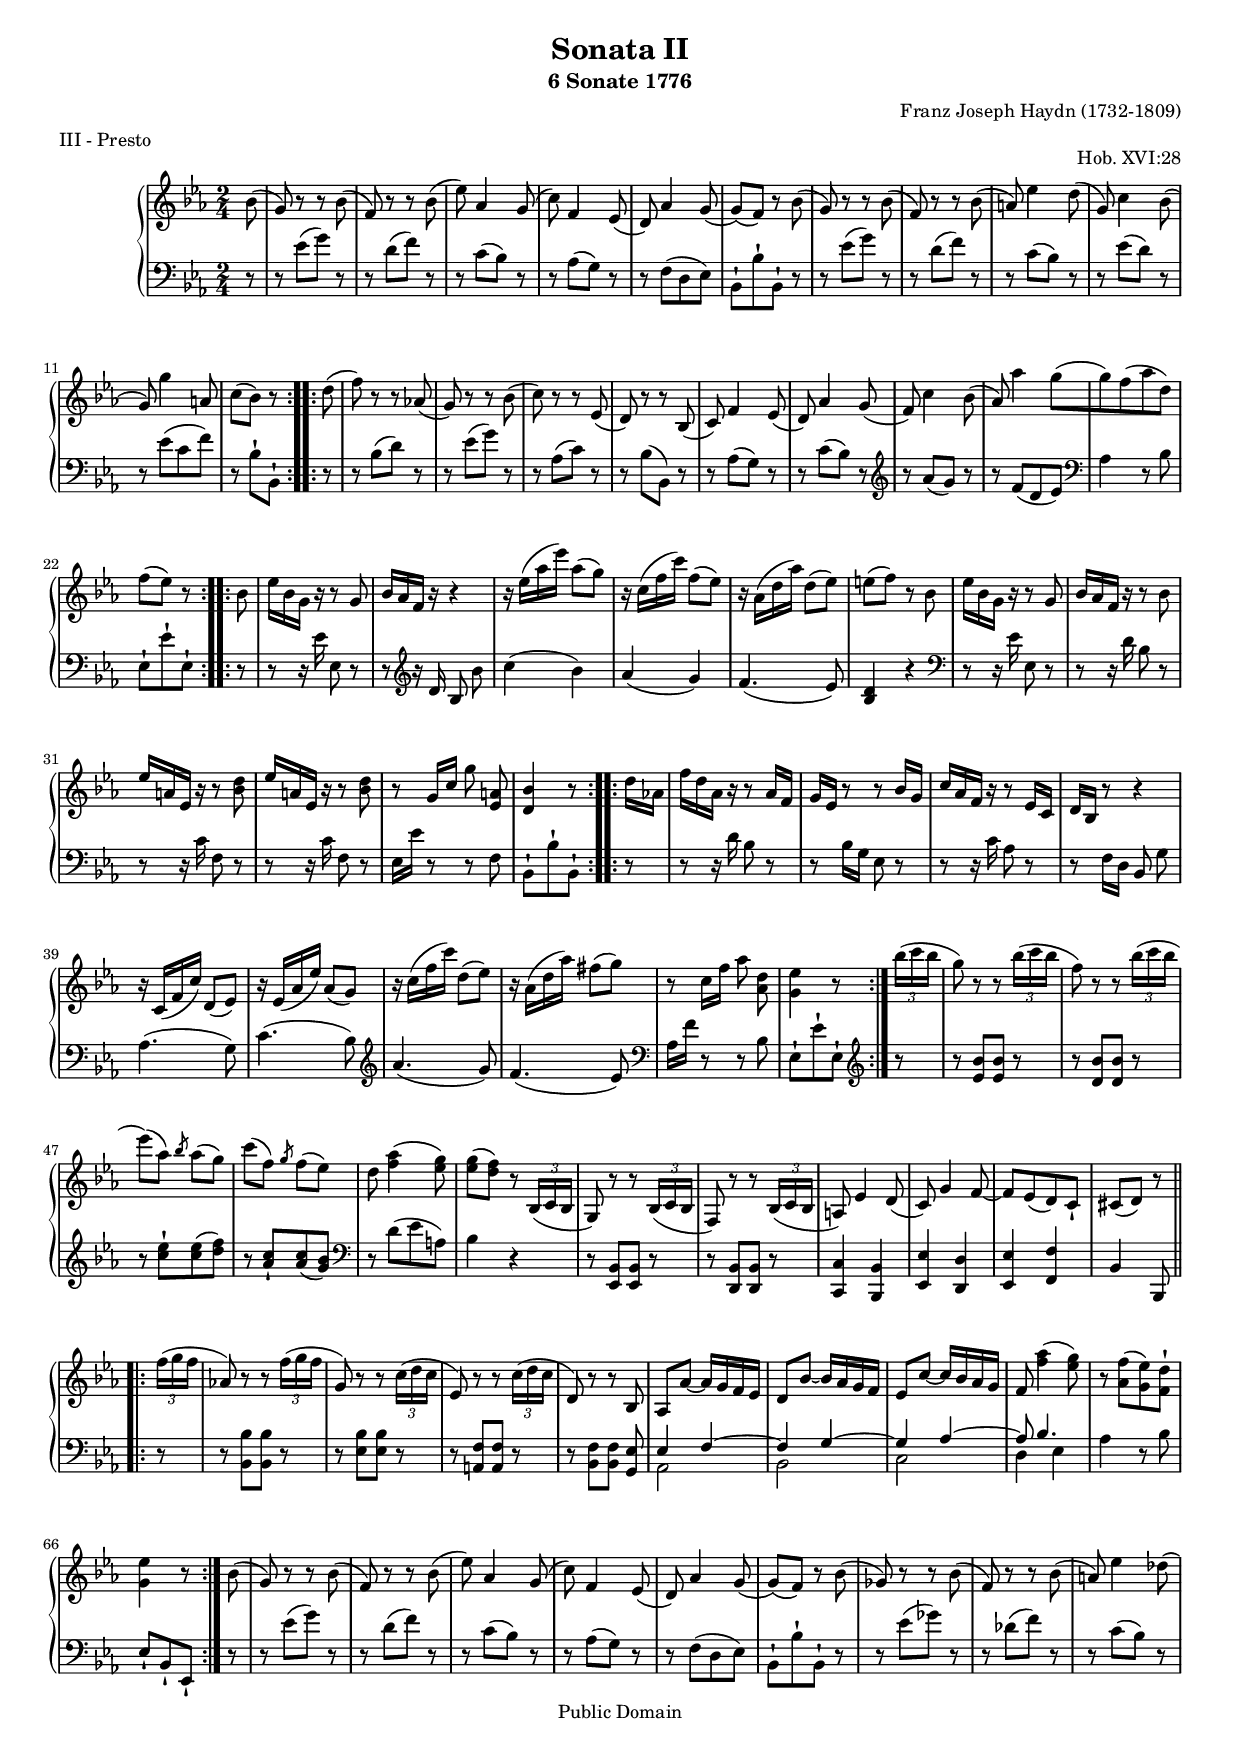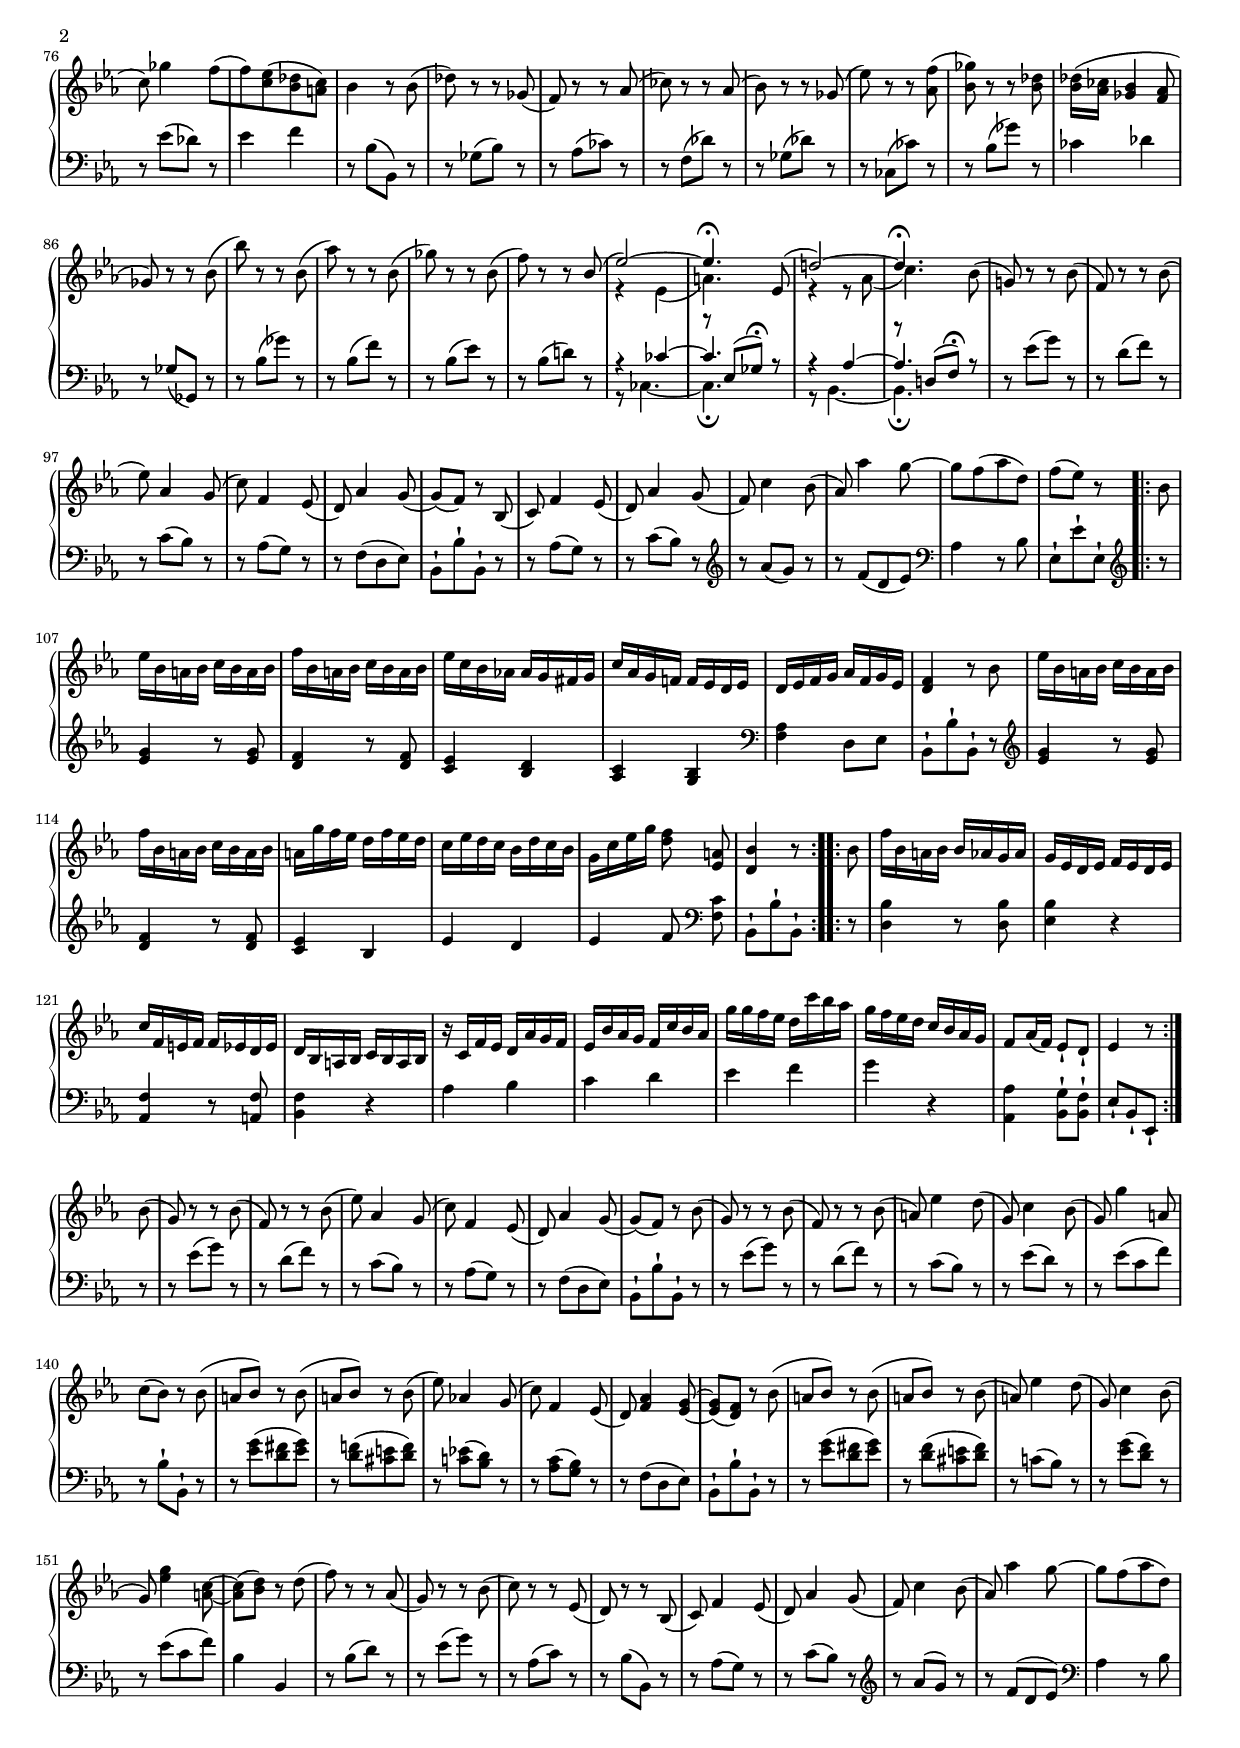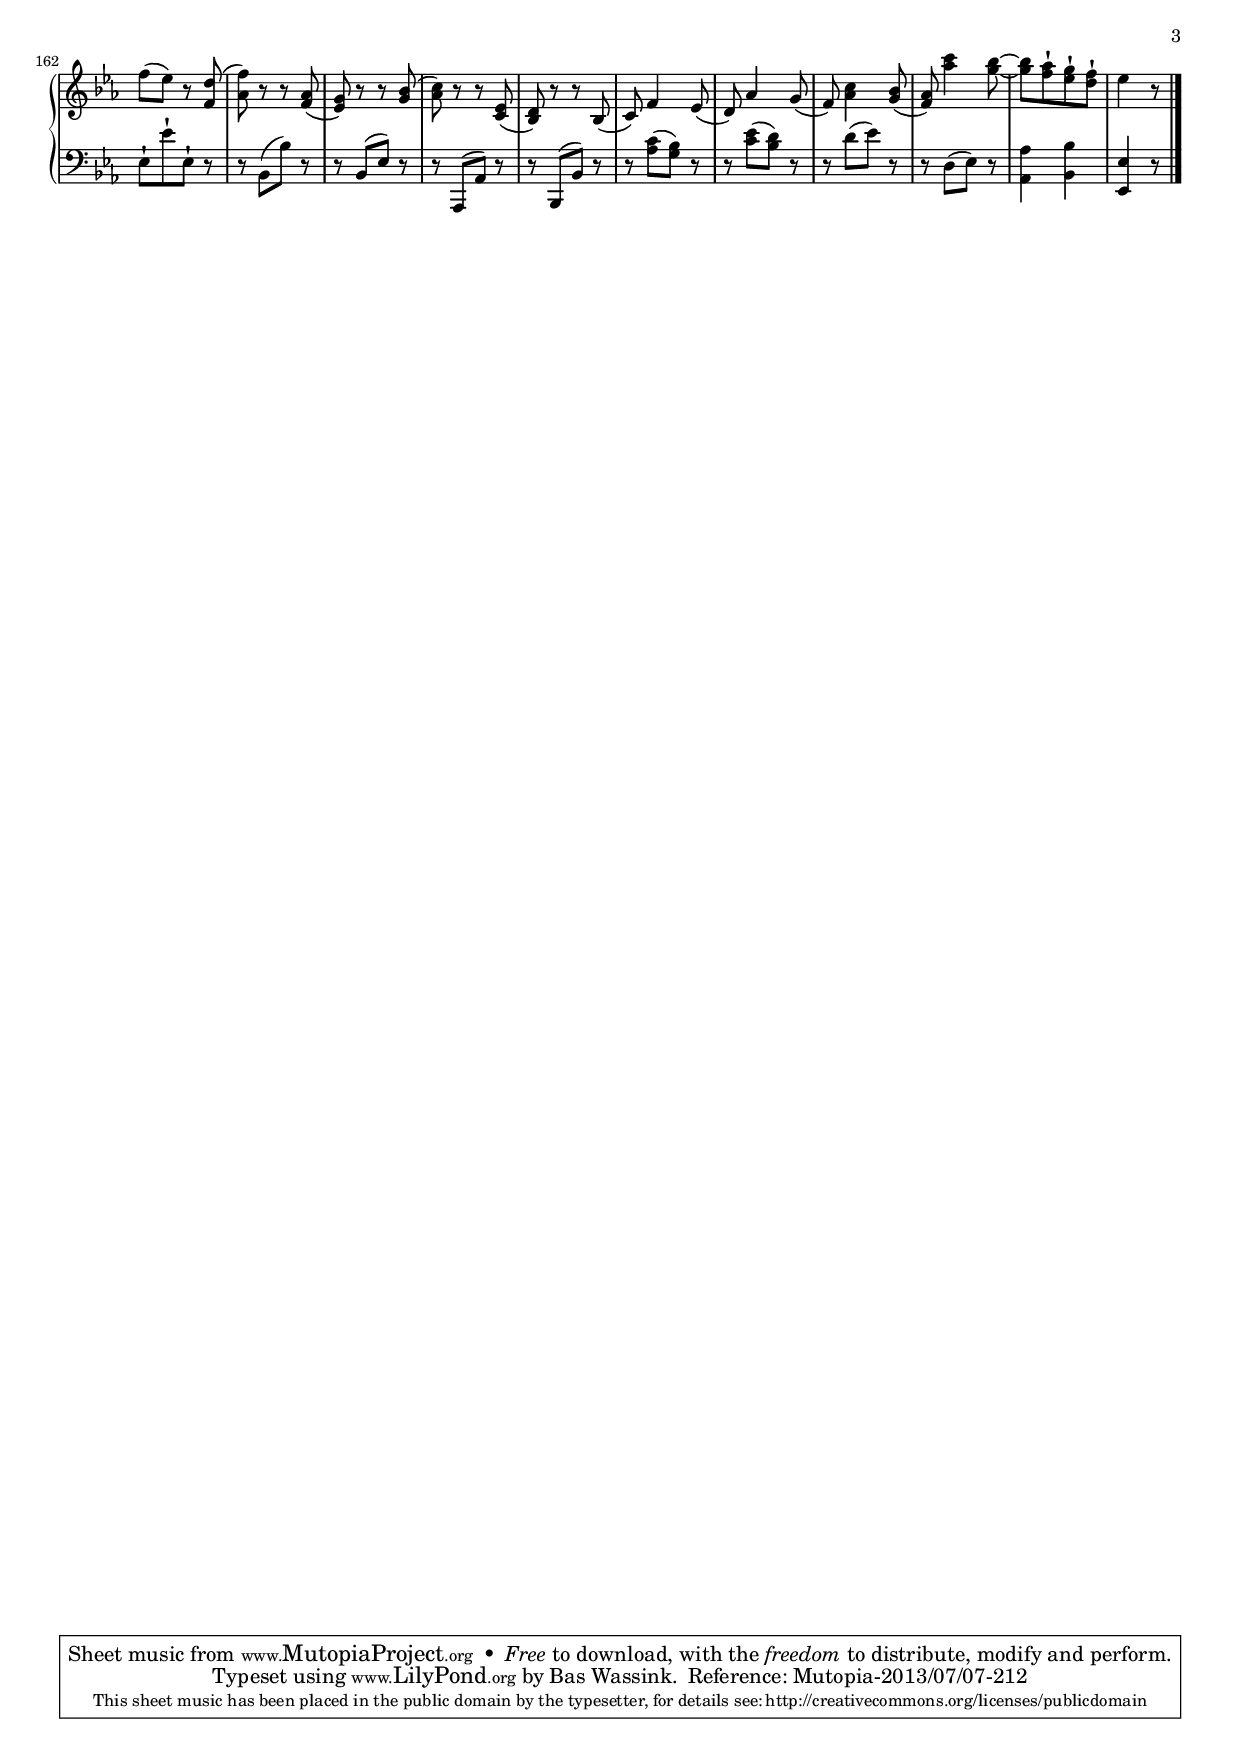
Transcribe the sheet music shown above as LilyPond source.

\version "2.16.1"

#(set-global-staff-size 16)
\include "nederlands.ly"
\header {
  title             = "Sonata II"
  subtitle          = "6 Sonate 1776"
  composer          = "Franz Joseph Haydn (1732-1809)"
  opus              = "Hob. XVI:28"
  meter             = "III - Presto"
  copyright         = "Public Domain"
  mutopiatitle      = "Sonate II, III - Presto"
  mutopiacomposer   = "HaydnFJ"
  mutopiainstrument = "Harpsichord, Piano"
  date              = "18th Century"
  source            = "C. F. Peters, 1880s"
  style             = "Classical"
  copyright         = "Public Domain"
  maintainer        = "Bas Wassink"
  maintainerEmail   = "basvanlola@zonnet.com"

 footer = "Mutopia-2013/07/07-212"
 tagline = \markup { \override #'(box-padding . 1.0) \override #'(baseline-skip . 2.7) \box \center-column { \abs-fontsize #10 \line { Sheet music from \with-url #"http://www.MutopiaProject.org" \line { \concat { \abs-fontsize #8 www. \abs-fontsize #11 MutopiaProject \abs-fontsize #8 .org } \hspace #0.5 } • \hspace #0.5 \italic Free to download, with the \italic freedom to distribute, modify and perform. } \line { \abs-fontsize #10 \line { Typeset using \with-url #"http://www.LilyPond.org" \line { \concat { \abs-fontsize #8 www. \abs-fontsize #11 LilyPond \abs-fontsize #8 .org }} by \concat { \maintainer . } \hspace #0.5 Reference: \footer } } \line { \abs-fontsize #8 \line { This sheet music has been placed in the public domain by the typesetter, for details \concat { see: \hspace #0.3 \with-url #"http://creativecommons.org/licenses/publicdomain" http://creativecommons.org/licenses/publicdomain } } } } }
}

Global =  {\key es\major \time 2/4 \partial 8}
staffUp = \change Staff = "up"
staffDown = \change Staff = "down"
phraseDown = \override PhrasingSlur   #'direction = #-1
Treble = \clef treble
Bass = \clef bass
beamingOn = \set autoBeaming = ##t
beamingOff = \set autoBeaming = ##f

VoiceI =  \relative c'' {
  \repeat volta 2 {
  bes8 (
  
   g) r r bes (
   f) r r bes (
   es) as,4 g8 (
   c) f,4 es8 (
  
   d) as'4 g8 (
   g) ( f) r bes (
   g) r r bes (
   f) r r bes (
  
   a) es'4 d8 (
   g,) c4 bes8 (
   g) g'4 a,8
   c[ ( bes)] r
  }

  \repeat volta 2 {
   d8 (
  
   f) r r as,! (
   g) r r bes (
   c) r r es, (
   d) r r bes (
  
   c) f4 es8 (
   d) as'4 g8 (
   f) c'4 bes8 (
   as) as'4 g8 (
  
  [ g) f ( as  d,)]
   f8[ ( es)] r
  }
  
  \repeat volta 2 {
  bes8
  
  es16 bes g r r8 g
  bes16 as f r r4
  r16 es' ( as  es') as,8 ( g)
  r16 c,16 ( f  c') f,8 ( es)
  
  r16 as,16 ( d  as') d,8 ( es)
  e ( f) r bes,
  es16 bes g r r8 g
  bes16 as f r r8 bes
  
  es16 a, es r r8 <bes' d>
  es16 a, es r r8 <bes' d>
  r g16 c g'8\noBeam <es, a>
  <d bes'>4 r8
  }
  
  \repeat volta 2 {
  d'16[ as!]
  
  f' d as r r8 as16 f
  g es r8 r bes'16 g
  c as f r r8 es16 c
  d bes r8 r4
  
  r16 c ( f  c') d,8 ( es)
  r16 es ( as  es') as,8 ( g)
  r16 c ( f  c') d,8 ( es)
  r16 as, ( d  as') fis8 ( g)
  
  r8 c,16 f as8\noBeam <as, d>
  <g es'>4 r8
  }
  
  \times 2/3 {bes'16 ( c bes}
  
   g8) r r \times 2/3 {bes16 ( c bes}
   f8) r r \times 2/3 {bes16 ( c bes}
  es8) ( as,) \slashedGrace bes as ( g)]
  c ( f,) \slashedGrace g f ( es)
  
  d8 <f as >4( <es g>8)
  <es g >( <d f>) r \times 2/3 {bes,16 ( c bes}
   g8) r r \times 2/3 {bes16 ( c bes}
   f8) r r \times 2/3 {bes16 ( c bes}
  
   a8) es'4 d8 (
   c) g'4 \tieDown f8 ~
   f[ es ( d) c-|]
   cis[ ( d)] r
  
  \repeat volta 2 {
   \times 2/3 {f'16 ( g f}
  
   as,!8) r r \times 2/3 {f'16 ( g f}
   g,8) r r \times 2/3 {c16 ( d c}
   es,8) r r \times 2/3 {c'16 ( d c}
   d,8) r r bes
  
  as as' ~ as16 g f es
  d8 bes' ~ bes16 as g f
  es8 c' ~ c16 bes as g
  f8 <f' as >4( <es g>8)
  
  r <as, f' >[( <g es'>) <f d'>-|]
  <g es'>4 r8
  }
  
   bes8 (
  
   g) r r bes (
   f)  r r bes (
   es) as,4 g8 (
   c) f,4 es8 (
  
   d) as'4 g8 (
   g) ( f) r bes (
   ges) r r bes (
   f) r r bes (
  
   a) es'4 des8 (
   c) ges'4 f8 (
  [ f) <c es >( <bes des> <a c>)]
  bes4 r8 bes (
  
   des) r r ges, (
   f) r r as (
   ces) r r as (
   bes) r r ges (
  
   es') r r <as, f' >(
  <bes ges'>) r r <bes des>
  <bes des >16( <as ces> <ges bes>4 <f as>8
   ges8) r r bes (
  
   bes') r r bes, ( 
   as') r r bes, (
   ges') r r bes, (
   f') r r
  
  <<{
    bes, ( es2) ~
    es4.\fermata es,8 (
     d'!2) ~
    d4.\fermata } \\
   {
    s8 r4 es, (
     a4.) s8
    r4 r8 as (
     c4.)}
  >>
   bes8 (
   
   g!) r r bes (
   f) r r bes (
   es) as,4 g8 (
   c) f,4 es8 (
  
   d) as'4 g8 (
   g) ( f) r bes, (
   c) f4 es8 (
   d) as'4 g8 (
  
   f) c'4 bes8 (
   as) as'4 \tieUp g8 ~
   g[ f ( as  d,)]
   f[ ( es)] r
  
  \repeat volta 2 {
  bes8
  
  es16 bes a bes c bes a bes
  f' bes, a bes c bes a bes
  es c bes as! as g fis g
  c as g f! f es d es
  
  d es f g as f g es
  <d f>4 r8 bes'
  es16 bes a bes c bes a bes
  f' bes, a bes c bes a bes
  
  a g' f es d f es d
  c es d c bes d c bes
  g c es g <d f>8\noBeam <es, a>
  <d bes'>4 r8
  }
  
  \repeat volta 2 {
  bes'8
  
  f'16 bes, a bes bes as g as
  g es d es f es d es
  c' f, e f f es d es
  d bes a bes c bes a bes
  
  r c f es d as' g f
  es bes' as g f c' bes as
  g 'g f es d c' bes as
  g f es d c bes as g
  
  f8 as16 ( f) es8-| d-|
  es4 r8
  }
  
   bes'8 (
  
   g) r r bes (
   f) r r bes (
   es) as,4 g8 (
   c) f,4 es8 (
  
   d) as'4 g8 (
   g) ( f) r bes (
   g) r r bes (
   f) r r bes (
  
   a) es'4 d8 (
   g,) c4 bes8 (
   g) g'4 a,8
  c ( bes) r bes (
  
  a  bes) r bes (
  a  bes) r bes (
   es) as,!4 g8 (
   c) f,4 es8 (
  
   d) <f as>4 \tieNeutral <es g>8 ~
  <es  g>( <d f>) r bes' (
  a  bes) r bes (
  a  bes) r bes (
  
   a) es'4 d8 (
   g,) c4 bes8 (
   g) <es' g>4 <a, c>8 ~
  <a c >( <bes d>) r d (
  
   f) r r as, (
   g) r r bes (
   c) r r es, (
   d) r r bes (
  
   c) f4 es8 (
   d) as'4 g8 (
   f) c'4 bes8 (
   as) as'4 g8 ~
  
   g[ f ( as  d,)]
  f ( es) r <f, d' >(
  <as f'>) r r <f  as>(
  <es g>) r r <g  bes>(
  
  <as c>) r r <c,  es>(
  <bes d>) r r bes (
   c) f4 es8 (
   d) as'4 g8 (
  
   f) <as c>4 <g  bes>8(
  <f as>) <as' c>4 <g bes>8 ~
  <g bes>[ <f as>-| <es g>-| <d f>-|]
  es4 r8
  \bar "|."
  }

VoiceII =  \relative c' {
  r8
  
  r  es[ ( g)] r
  r  d[ ( f)] r
  r  c[ ( bes)] r
  r  as[ ( g)] r
  
  r  f[ ( d  es)]
   bes[-|  bes'-|  bes,-|] r
  r  es'[ ( g)] r
  r  d[ ( f)] r
  
  r  c[ ( bes)] r
  r  es[ ( d)] r
  r  es[ ( c  f)]
  r   bes,[-|  bes,-|]
  
  r
  
  r  bes'[ ( d)] r
  r  es[ ( g)] r
  r  as,[ ( c)] r
  r  bes[ ( bes,)] r
  
  r  as'[ ( g)] r
  r  c[ ( bes)] r
  \Treble r  as'[ ( g)] r
  r  f[ ( d  es)]
  
  \Bass as,4 r8 bes
   es,[-|  es'-|  es,-|] 
  
   r
  
  r r16 es' es,8 r
  r \Treble r16 d' bes8\noBeam bes'
  c4 ( bes)
  as ( g)
  
  f4. ( es8)
  <bes d>4 r
  \Bass r8 r16 es es,8 r
  r r16 d' bes8 r
  
  r r16 c f,8 r
  r r16 c' f,8 r
  es16 es' r8 r f,
   bes,[-|  bes'-|  bes,-|]
  
  r8
  
  r r16 d' bes8 r
  r bes16 g es8 r
  r r16 c' as8 r
  r f16 d bes8\noBeam g'
  
  as4. ( g8)
  c4. ( bes8)
  \Treble as'4. ( g8)
  f4. ( es8)
  
  \Bass as,16 f' r8 r bes,
   es,[-|  es'-|  es,-|]
  
  \Treble  r8
  
  r <es' bes'>[ <es bes'>] r
  r <d bes'>[ <d bes'>] r
  r <c' es>[-| <c es >( <d f>)]
  r <as c>[-|  <as  c>( <g bes>)]
  
  \Bass r  d[ ( es  a,)]
  bes4 r
  r8 <es,, bes'>[ <es bes'>] r
  r <d bes'>[ <d bes'>] r
  
  <c c'>4 <bes bes'>
  <es es'> <d d'>
  <es es'> <f f'>
  bes bes,8
  
  r8 
  
  r <bes' bes'>[ <bes bes'>] r
  r <es bes'>[ <es bes'>] r
  r <a, f'>[ <a f'>] r
  r <bes f'>[ <bes f'>] <g es'>
  
  <<{es'4 f ~
  f g ~
  g as ~
  as8 bes4.} \\
  {as,2
  bes
  c
  d4 es}
  >>
  
  as4 r8 bes
   es,[-|  bes-| es,-|]
  
  r8
  
  r  es''8[ ( g)] r
  r  d[ ( f)] r
  r  c[ ( bes)] r
  r  as[ ( g)] r
  
  r  f[ ( d  es)]
   bes[-|  bes'-|  bes,-|] r
  r  es'[ ( ges)] r
  r  des[ ( f)] r
  
  r  c[ ( bes)] r
  r  es[ ( des)] r
  es4 f
  r8  bes,[ ( bes,)] r
  
  r  ges'[ ( bes)] r
  r  as[ ( ces)] r
  r  f,[ ( des')] r
  r  ges,[ ( des')] r 
  
  r  ces,[ ( ces')] r
  r  bes[ ( ges')] r
  ces,4 des
  r8  ges,[ ( ges,)] r
  
  r  bes'[ ( ges')] r
  r  bes,[ ( f')] r
  r  bes,[ ( es)] r
  r  bes[ ( d!)] r 
  
  <<{
    r4 ces ~
    ces4. r8
    r4 as4 ~
    as4. r8} \\
   {
    r8 ces,4. ~
    ces\fermata s8
    r8 bes4. ~
    bes\fermata s8} \\
   {
    s2 
    r8  es[ ( ges)\fermata] s
    s2
    r8  d![ ( f)\fermata] s}
  >>
  
  r8  es'[ ( g)] r
  r  d[ ( f)] r
  r  c[ ( bes)] r
  r  as[ ( g)] r
  
  r  f[ ( d  es)]
   bes[-|  bes'-|  bes,-|] r
  r  as'[ ( g)] r
  r  c[ ( bes)] r
  
  \Treble r  as'[ ( g)] r
  r  f[ ( d  es)]
  \Bass as,4 r8 bes
   es,[-|  es'-|  es,-|]
  
  \Treble  r8
  
  <es' g>4 r8 <es g>
  <d f>4 r8 <d f>
  <c es>4 <bes d>
  <as c> <g bes>
  
  \Bass <f as> d8 es
   bes[-|  bes'-|  bes,-|] r
  \Treble <es' g>4 r8 <es g>
  <d f>4 r8 <d f>
  
  <c es>4 bes
  es d
  es f8\noBeam \Bass <f, c'>
  bes,[-|  bes'-|  bes,-|]
  
  r8
  
  <d bes'>4 r8 <d bes'>
  <es bes'>4 r
  <as, f'> r8 <a f'>
  <bes f'>4 r
  
  as' bes
  c d
  es f
  g r
  
  <as,, as'> <bes g'>8-| <bes f'>-|
   es[-|  bes-| es,-|]
  
  r8
  
  r  es''[ ( g)] r
  r  d[ ( f)] r
  r  c[ ( bes)] r
  r  as[ ( g)] r
  
  r  f[ ( d  es)]
   bes[-|  bes'-|  bes,-|] r
  r  es'[ ( g)] r
  r  d[ ( f)] r
  
  r  c[ ( bes)] r
  r  es[ ( d)] r
  r  es[ ( c  f)]
  r  bes,[-|  bes,-|] r
  
  \slurUp r <es' g >[( <d fis> <es g>)]
  r <d f! >[( <cis e> <d f>)]
  r <c! es! >[( <bes d>)] r
  r <as c >[( <g bes>)] r
  
  r  f[ ( d  es)]
   bes[-|  bes'-|  bes,-|] r
  r <es' g >[( <d fis> <es g>)]
  r <d f >[( <cis e> <d f>)]
  
  r  c![ ( bes)] r
  r <es g >[( <d f>)] r
  r  es[ ( c  f)]
  bes,4 bes,
  
  r8  bes'[ ( d)] r
  r  es[ ( g)] r
  r  as,[ ( c)] r
  r  bes[ ( bes,)] r
  
  r  as'[ ( g)] r
  r  c[ ( bes)] r
  \Treble r  as'[ ( g)] r
  r  f[ ( d  es)]
  
  \Bass as,4 r8 bes
   es,[-|  es'-|  es,-|] r
   r  bes[ ( bes')] r
  r  bes,[ ( es)] r
  
  r  as,,[ ( as')] r
  r  bes,[ ( bes')] r
  r <as' c >[( <g bes>)] r
  r <c es >[( <bes d>)] r
  
  r  d[ ( es)] r
  r  d,[ ( es)] r
  <as, as'>4 <bes bes'>
  <es, es'> r8
  }
  
  
\score { {
\context PianoStaff <<
  \set PianoStaff.midiInstrument = "bright acoustic"
  \context Staff = "up" <<
    \Global \clef treble
    \context Voice=VcI \VoiceI
  >>
  \context Staff = "down" <<
    \Global \clef bass
    \context Voice=VcII \VoiceII
  >>
>>
}
\layout {}

  \midi {
    \tempo 4 = 140
    }


}

